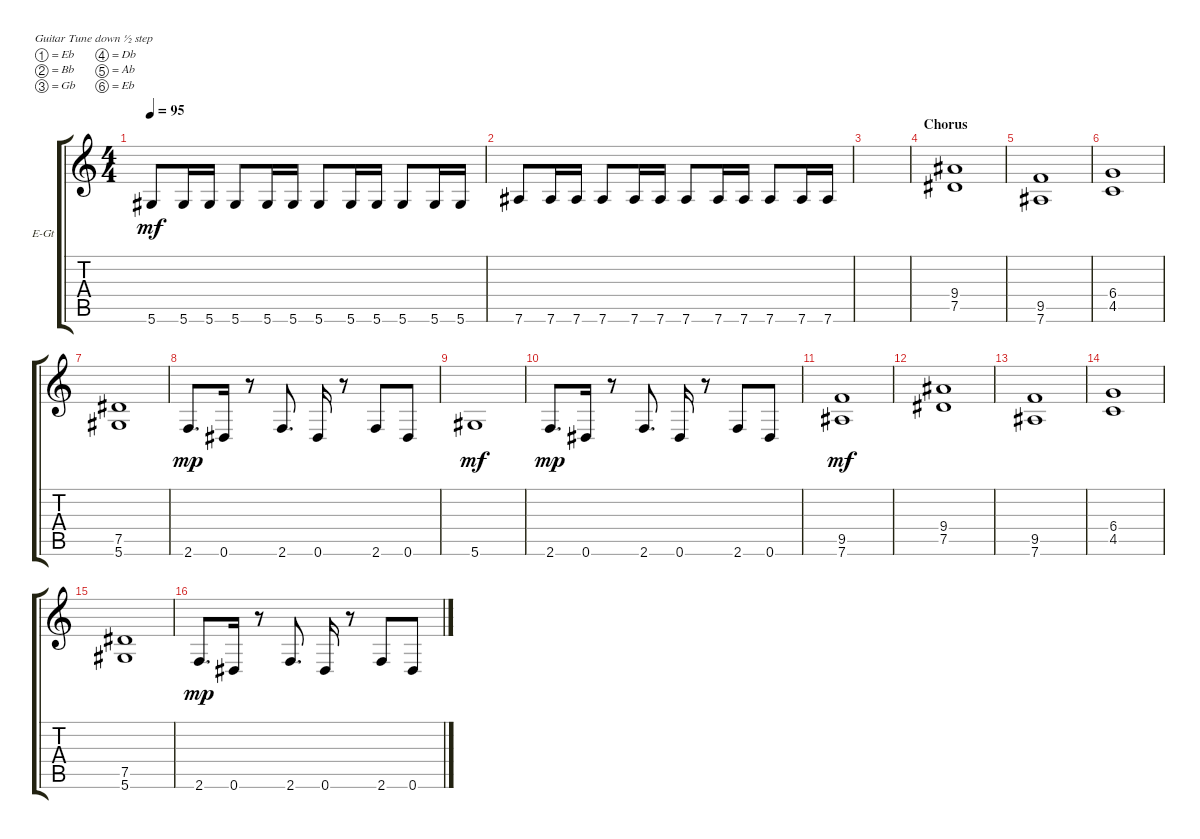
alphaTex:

\defaultSystemsLayout 4
\bracketExtendMode groupsimilarinstruments
\firstSystemTrackNameOrientation horizontal
\otherSystemsTrackNameOrientation horizontal
\track ("Gitar 3" "E-Gt") {instrument overdrivenguitar}
\staff {score tabs}
\tuning (Eb4 Bb3 Gb3 Db3 Ab2 Eb2)
\ts (4 4)
\tempo 95
\clef g2
\ks c
5.6.8{dy mf} 5.6.16 5.6.16 5.6.8 5.6.16 5.6.16 5.6.8 5.6.16 5.6.16 5.6.8 5.6.16 5.6.16 |
7.6.8 7.6.16 7.6.16 7.6.8 7.6.16 7.6.16 7.6.8 7.6.16 7.6.16 7.6.8 7.6.16 7.6.16 |
|
\section ("" "Chorus")
(7.5 9.4).1 |
(7.6 9.5).1 |
(4.5 6.4).1 |
(5.6 7.5).1 |
2.6.8{d dy mp} 0.6.16 r.8 2.6.8{d} 0.6.16 r.8 2.6.8 0.6.8 |
5.6.1{dy mf} |
2.6.8{d dy mp} 0.6.16 r.8 2.6.8{d} 0.6.16 r.8 2.6.8 0.6.8 |
(7.6 9.5).1{dy mf} |
(7.5 9.4).1 |
(7.6 9.5).1 |
(4.5 6.4).1 |
(5.6 7.5).1 |
2.6.8{d dy mp} 0.6.16 r.8 2.6.8{d} 0.6.16 r.8 2.6.8 0.6.8
